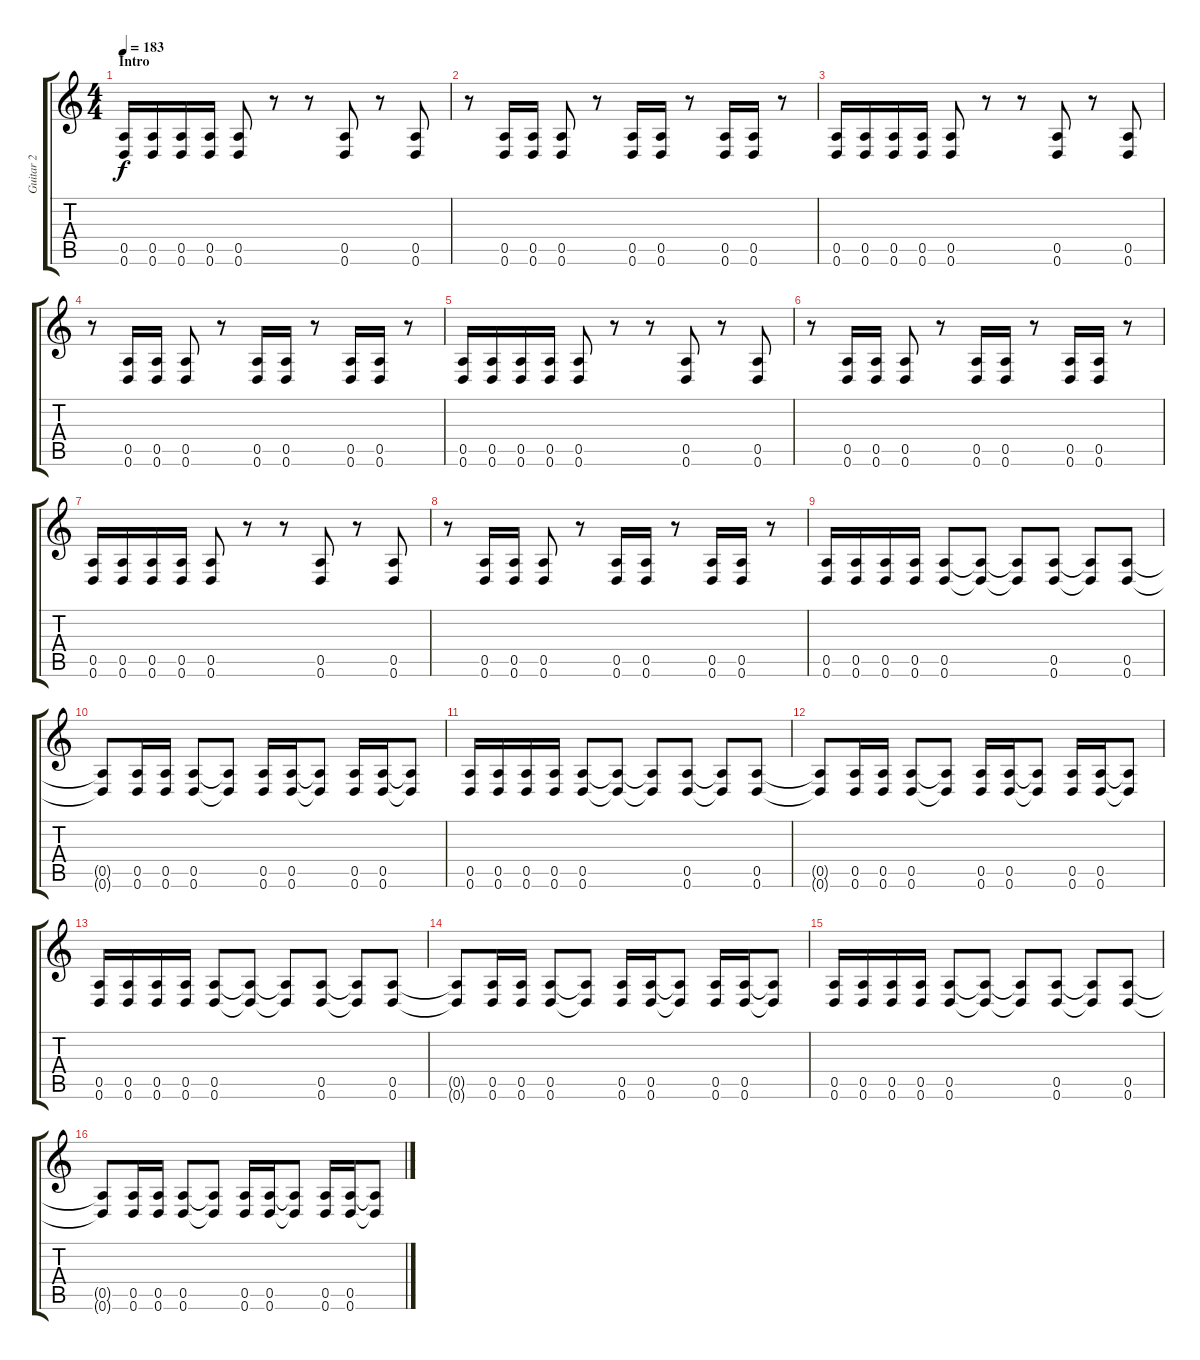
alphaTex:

\track ("Guitar 2" "Guitar 2") {instrument overdrivenguitar}
\staff {score tabs}
\tuning (E4 B3 G3 D3 A2 D2) {hide}
\ts (4 4)
\section ("" "Intro")
\tempo 183
\clef g2
\ks c
(0.5 0.6).16{dy f} (0.5 0.6).16 (0.5 0.6).16 (0.5 0.6).16 (0.5 0.6).8 r.8 r.8 (0.5 0.6).8 r.8 (0.5 0.6).8 |
r.8 (0.5 0.6).16 (0.5 0.6).16 (0.5 0.6).8 r.8 (0.5 0.6).16 (0.5 0.6).16 r.8 (0.5 0.6).16 (0.5 0.6).16 r.8 |
(0.5 0.6).16 (0.5 0.6).16 (0.5 0.6).16 (0.5 0.6).16 (0.5 0.6).8 r.8 r.8 (0.5 0.6).8 r.8 (0.5 0.6).8 |
r.8 (0.5 0.6).16 (0.5 0.6).16 (0.5 0.6).8 r.8 (0.5 0.6).16 (0.5 0.6).16 r.8 (0.5 0.6).16 (0.5 0.6).16 r.8 |
(0.5 0.6).16 (0.5 0.6).16 (0.5 0.6).16 (0.5 0.6).16 (0.5 0.6).8 r.8 r.8 (0.5 0.6).8 r.8 (0.5 0.6).8 |
r.8 (0.5 0.6).16 (0.5 0.6).16 (0.5 0.6).8 r.8 (0.5 0.6).16 (0.5 0.6).16 r.8 (0.5 0.6).16 (0.5 0.6).16 r.8 |
(0.5 0.6).16 (0.5 0.6).16 (0.5 0.6).16 (0.5 0.6).16 (0.5 0.6).8 r.8 r.8 (0.5 0.6).8 r.8 (0.5 0.6).8 |
r.8 (0.5 0.6).16 (0.5 0.6).16 (0.5 0.6).8 r.8 (0.5 0.6).16 (0.5 0.6).16 r.8 (0.5 0.6).16 (0.5 0.6).16 r.8 |
(0.5 0.6).16 (0.5 0.6).16 (0.5 0.6).16 (0.5 0.6).16 (0.5 0.6).8 (0.5{t} 0.6{t}).8 (0.5{t} 0.6{t}).8 (0.5 0.6).8 (0.5{t} 0.6{t}).8 (0.5 0.6).8 |
(0.5{t} 0.6{t}).8 (0.5 0.6).16 (0.5 0.6).16 (0.5 0.6).8 (0.5{t} 0.6{t}).8 (0.5 0.6).16 (0.5 0.6).16 (0.5{t} 0.6{t}).8 (0.5 0.6).16 (0.5 0.6).16 (0.5{t} 0.6{t}).8 |
(0.5 0.6).16 (0.5 0.6).16 (0.5 0.6).16 (0.5 0.6).16 (0.5 0.6).8 (0.5{t} 0.6{t}).8 (0.5{t} 0.6{t}).8 (0.5 0.6).8 (0.5{t} 0.6{t}).8 (0.5 0.6).8 |
(0.5{t} 0.6{t}).8 (0.5 0.6).16 (0.5 0.6).16 (0.5 0.6).8 (0.5{t} 0.6{t}).8 (0.5 0.6).16 (0.5 0.6).16 (0.5{t} 0.6{t}).8 (0.5 0.6).16 (0.5 0.6).16 (0.5{t} 0.6{t}).8 |
(0.5 0.6).16 (0.5 0.6).16 (0.5 0.6).16 (0.5 0.6).16 (0.5 0.6).8 (0.5{t} 0.6{t}).8 (0.5{t} 0.6{t}).8 (0.5 0.6).8 (0.5{t} 0.6{t}).8 (0.5 0.6).8 |
(0.5{t} 0.6{t}).8 (0.5 0.6).16 (0.5 0.6).16 (0.5 0.6).8 (0.5{t} 0.6{t}).8 (0.5 0.6).16 (0.5 0.6).16 (0.5{t} 0.6{t}).8 (0.5 0.6).16 (0.5 0.6).16 (0.5{t} 0.6{t}).8 |
(0.5 0.6).16 (0.5 0.6).16 (0.5 0.6).16 (0.5 0.6).16 (0.5 0.6).8 (0.5{t} 0.6{t}).8 (0.5{t} 0.6{t}).8 (0.5 0.6).8 (0.5{t} 0.6{t}).8 (0.5 0.6).8 |
(0.5{t} 0.6{t}).8 (0.5 0.6).16 (0.5 0.6).16 (0.5 0.6).8 (0.5{t} 0.6{t}).8 (0.5 0.6).16 (0.5 0.6).16 (0.5{t} 0.6{t}).8 (0.5 0.6).16 (0.5 0.6).16 (0.5{t} 0.6{t}).8
